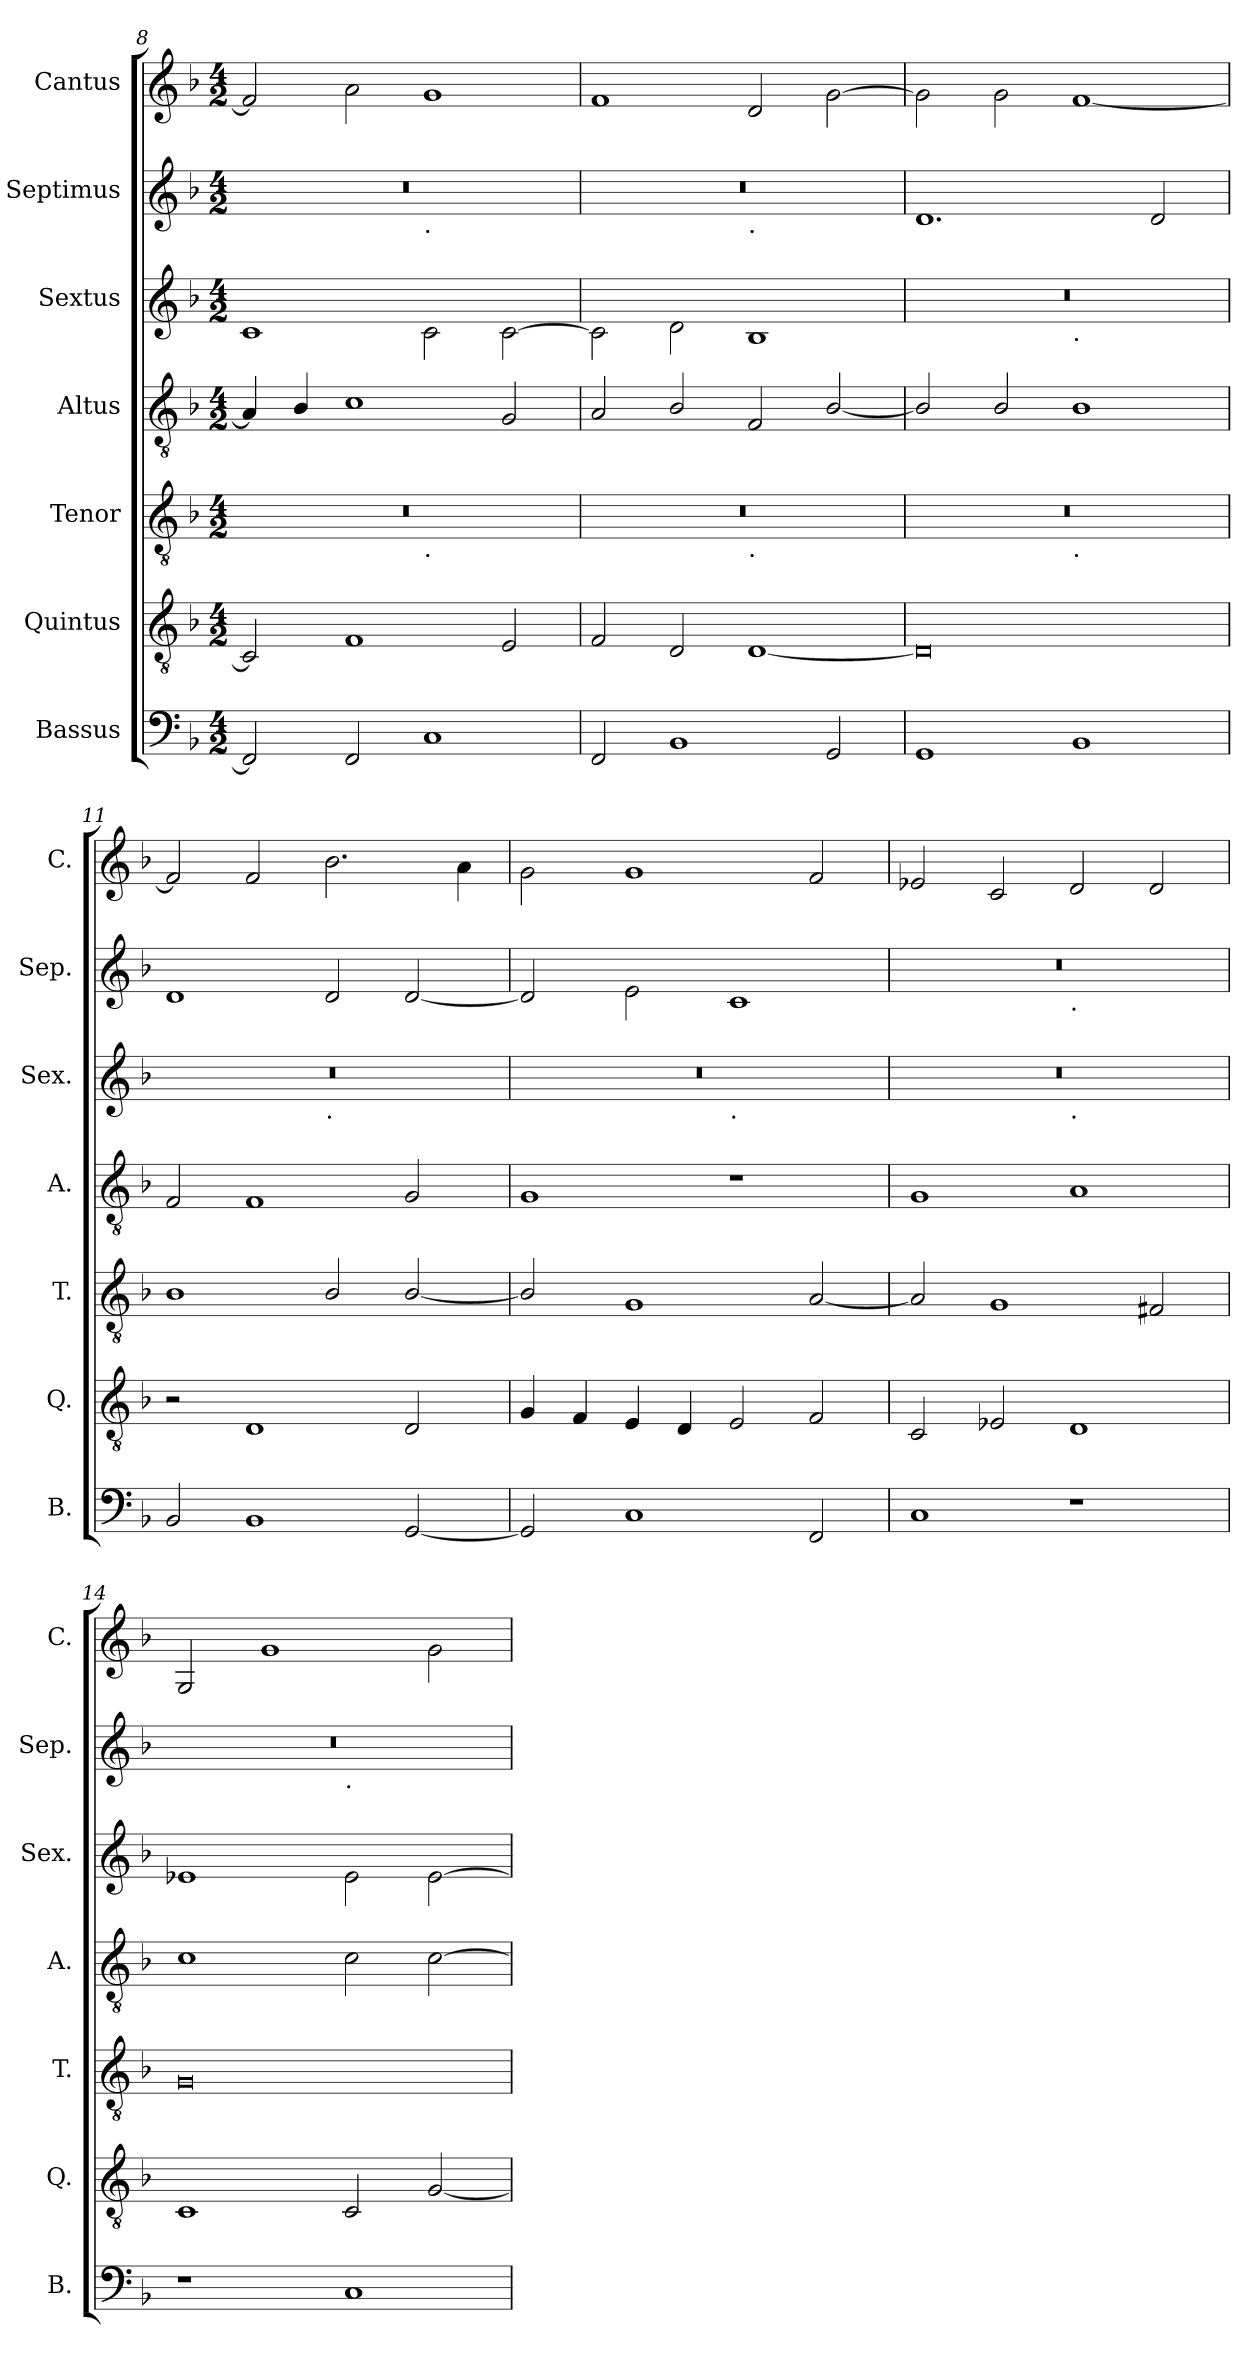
**kern	**kern	**kern	**kern	**kern	**kern	**kern
*part7	*part6	*part5	*part4	*part3	*part2	*part1
*staff7	*staff6	*staff5	*staff4	*staff3	*staff2	*staff1
*I"Bassus	*I"Quintus	*I"Tenor	*I"Altus	*I"Sextus	*I"Septimus	*I"Cantus
*I'B.	*I'Q.	*I'T.	*I'A.	*I'Sex.	*I'Sep.	*I'C.
*clefF4	*clefGv2	*clefGv2	*clefGv2	*clefG2	*clefG2	*clefG2
*k[b-]	*k[b-]	*k[b-]	*k[b-]	*k[b-]	*k[b-]	*k[b-]
*F:	*F:	*F:	*F:	*F:	*F:	*F:
*M4/2	*M4/2	*M4/2	*M4/2	*M4/2	*M4/2	*M4/2
=8	=8	=8	=8	=8	=8	=8
*	*	*^	*	*	*^	*
2FF/]	2C/]	0r	1ryy	4A/]	1c	0r	1ryy	2f/]
.	.	.	.	4B-/	.	.	.	.
2FF/	1F	.	.	1c	.	.	.	2a\
!	!	!	!	!	!	!	!LO:TX:b:t=.	!
!	!	!	!LO:TX:b:t=.	!	!	!	!	!
1C	.	.	1ryy	.	2c\	.	1ryy	1g
.	2E/	.	.	2G/	[2c\	.	.	.
=9	=9	=9	=9	=9	=9	=9	=9	=9
2FF/	2F/	0r	1ryy	2A/	2c\]	0r	1ryy	1f
1BB-	2D/	.	.	2B-/	2d\	.	.	.
!	!	!	!	!	!	!	!LO:TX:b:t=.	!
!	!	!	!LO:TX:b:t=.	!	!	!	!	!
.	[1D	.	1ryy	2F/	1B-	.	1ryy	2d/
2GG/	.	.	.	[2B-/	.	.	.	[2g\
*	*	*	*	*	*	*v	*v	*
=10	=10	=10	=10	=10	=10	=10	=10
*	*	*	*	*	*^	*	*
1GG	0D]	0r	1ryy	2B-/]	0r	1ryy	1.d	2g\]
.	.	.	.	2B-/	.	.	.	2g\
!	!	!	!	!	!	!LO:TX:b:t=.	!	!
!	!	!	!LO:TX:b:t=.	!	!	!	!	!
1BB-	.	.	1ryy	1B-	.	1ryy	.	[1f
.	.	.	.	.	.	.	2d/	.
*	*	*v	*v	*	*	*	*	*
=11	=11	=11	=11	=11	=11	=11	=11
2BB-/	2r	1B-	2F/	0r	1ryy	1d	2f/]
1BB-	1D	.	1F	.	.	.	2f/
!	!	!	!	!	!LO:TX:b:t=.	!	!
.	.	2B-/	.	.	1ryy	2d/	2.b-\
[2GG/	2D/	[2B-/	2G/	.	.	[2d/	.
.	.	.	.	.	.	.	4a\
=12	=12	=12	=12	=12	=12	=12	=12
2GG/]	4G/	2B-/]	1G	0r	1ryy	2d/]	2g\
.	4F/	.	.	.	.	.	.
1C	4E/	1G	.	.	.	2e\	1g
.	4D/	.	.	.	.	.	.
!	!	!	!	!	!LO:TX:b:t=.	!	!
.	2E/	.	1r	.	1ryy	1c	.
2FF/	2F/	[2A/	.	.	.	.	2f/
!!LO:PB:g=z
=13	=13	=13	=13	=13	=13	=13	=13
*	*	*	*	*	*	*^	*
1C	2C/	2A/]	1G	0r	1ryy	0r	1ryy	2e-X/
.	2E-X/	1G	.	.	.	.	.	2c/
!	!	!	!	!	!	!	!LO:TX:b:t=.	!
!	!	!	!	!	!LO:TX:b:t=.	!	!	!
1r	1D	.	1A	.	1ryy	.	1ryy	2d/
.	.	2F#X/	.	.	.	.	.	2d/
*	*	*	*	*v	*v	*	*	*
=14	=14	=14	=14	=14	=14	=14	=14
1r	1C	0G	1c	1e-X	0r	1ryy	2G/
.	.	.	.	.	.	.	1g
!	!	!	!	!	!	!LO:TX:b:t=.	!
1C	2C/	.	2c\	2e-\	.	1ryy	.
.	[2G/	.	[2c\	[2e-\	.	.	2g\
*	*	*	*	*	*v	*v	*
=	=	=	=	=	=	=
*-	*-	*-	*-	*-	*-	*-
